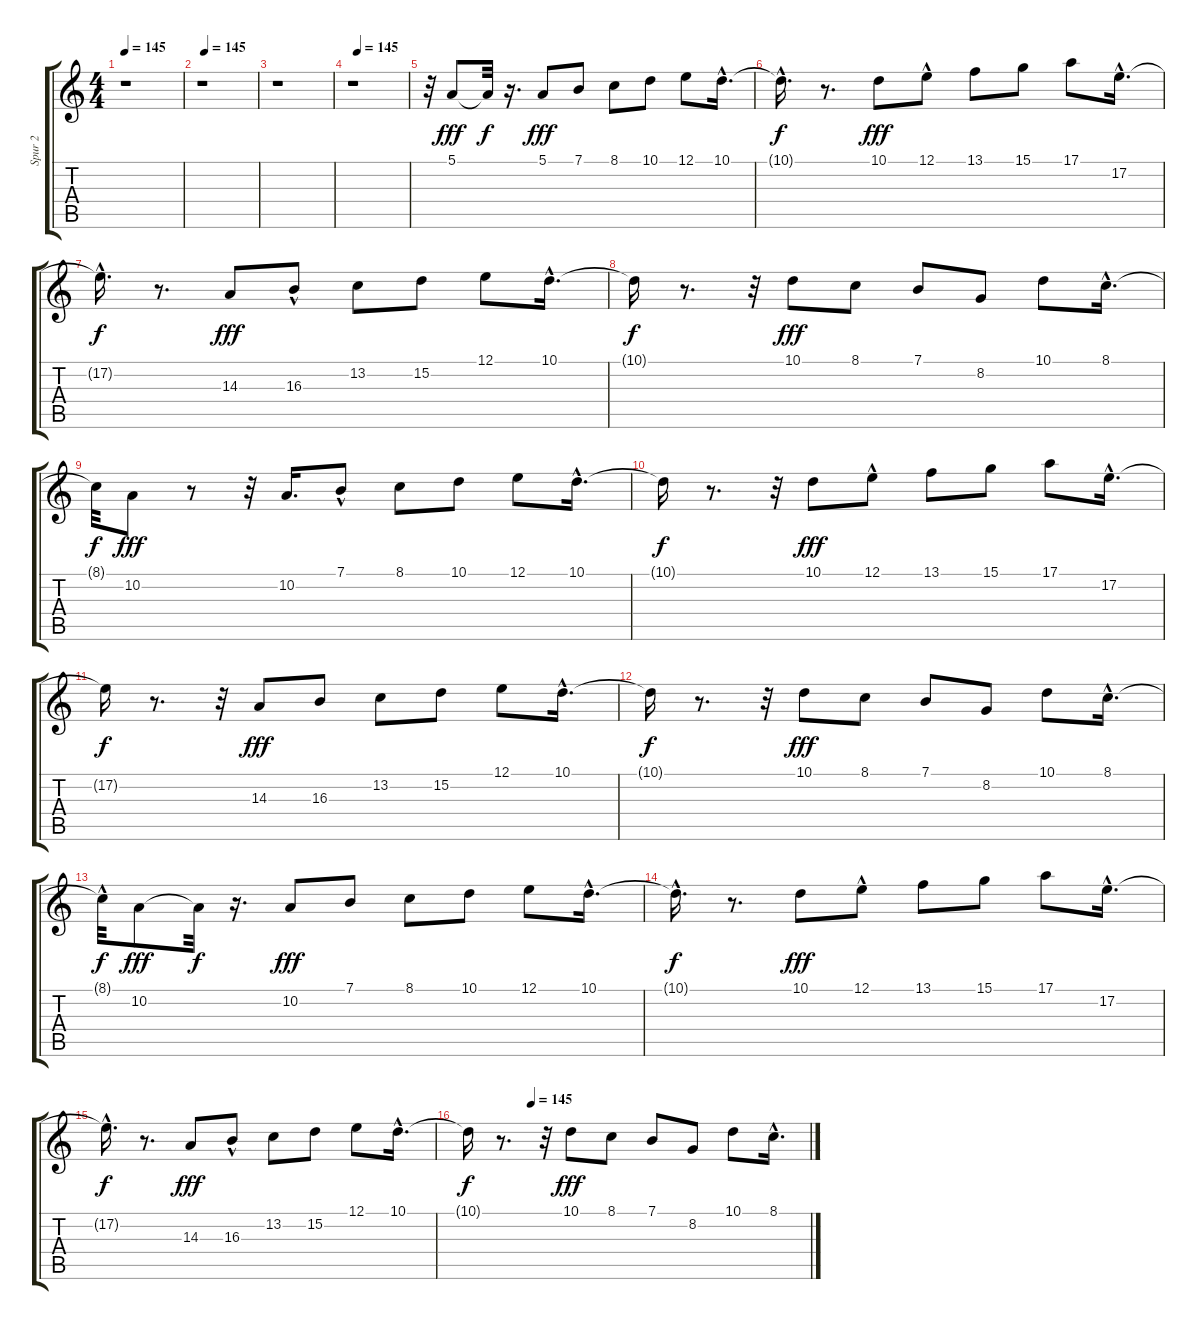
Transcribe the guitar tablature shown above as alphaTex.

\track ("Spur 2" "Spur 2") {instrument synthbrass1}
\staff {score tabs}
\tuning (E4 B3 G3 D3 A2 E2) {hide}
\ts (4 4)
\tempo 145
\clef g2
\ks c
r.1{dy f} |
\tempo (145 0.0625)
r.1 |
r.1 |
\tempo (145 0.09375)
r.1 |
r.32 5.1.8{dy fff} 5.1{t}.32{dy f} r.16{d} 5.1.8{dy fff} 7.1.8 8.1.8 10.1.8 12.1.8 10.1{hac}.16{d} |
10.1{hac t}.16{d dy f} r.8{d} 10.1.8{dy fff} 12.1{hac}.8 13.1.8 15.1.8 17.1.8 17.2{hac}.16{d} |
17.2{hac t}.16{d dy f} r.8{d} 14.3.8{dy fff} 16.3{hac}.8 13.2.8 15.2.8 12.1.8 10.1{hac}.16{d} |
10.1{t}.16{dy f} r.8{d} r.32 10.1.8{dy fff} 8.1.8 7.1.8 8.2.8 10.1.8 8.1{hac}.16{d} |
8.1{t}.32{dy f} 10.2.8{dy fff} r.8 r.32 10.2.16{d} 7.1{hac}.8 8.1.8 10.1.8 12.1.8 10.1{hac}.16{d} |
10.1{t}.16{dy f} r.8{d} r.32 10.1.8{dy fff} 12.1{hac}.8 13.1.8 15.1.8 17.1.8 17.2{hac}.16{d} |
17.2{t}.16{dy f} r.8{d} r.32 14.3.8{dy fff} 16.3.8 13.2.8 15.2.8 12.1.8 10.1{hac}.16{d} |
10.1{t}.16{dy f} r.8{d} r.32 10.1.8{dy fff} 8.1.8 7.1.8 8.2.8 10.1.8 8.1{hac}.16{d} |
8.1{hac t}.32{dy f} 10.2.8{dy fff} 10.2{t}.32{dy f} r.16{d} 10.2.8{dy fff} 7.1.8 8.1.8 10.1.8 12.1.8 10.1{hac}.16{d} |
10.1{hac t}.16{d dy f} r.8{d} 10.1.8{dy fff} 12.1{hac}.8 13.1.8 15.1.8 17.1.8 17.2{hac}.16{d} |
17.2{hac t}.16{d dy f} r.8{d} 14.3.8{dy fff} 16.3{hac}.8 13.2.8 15.2.8 12.1.8 10.1{hac}.16{d} |
\tempo (145 0.1875)
10.1{t}.16{dy f} r.8{d} r.32 10.1.8{dy fff} 8.1.8 7.1.8 8.2.8 10.1.8 8.1{hac}.16{d}
